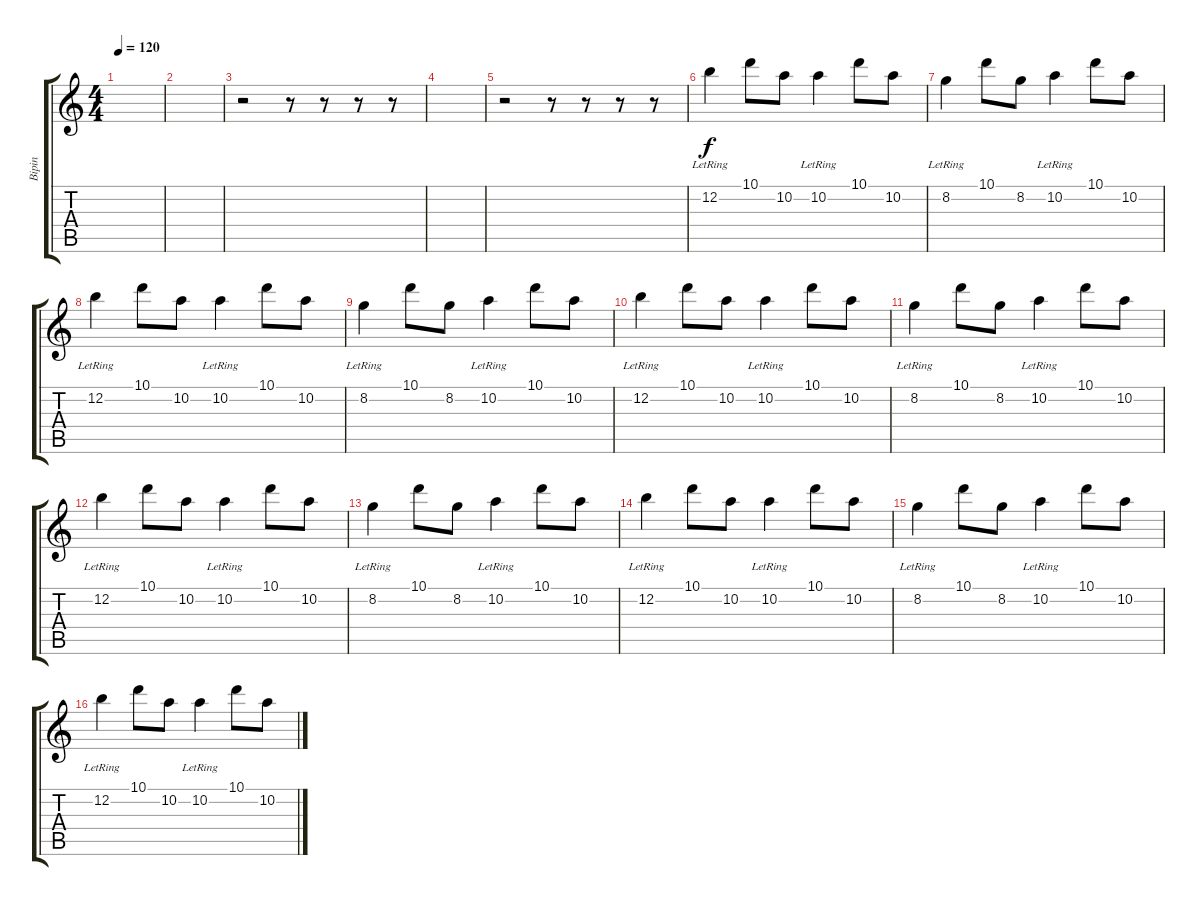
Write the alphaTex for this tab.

\track ("Bipin" "Bipin") {instrument acousticguitarsteel}
\staff {score tabs}
\tuning (E4 B3 G3 D3 A2 E2) {hide}
\ts (4 4)
\tempo 120
\clef g2
\ks c
|
|
r.2 r.8 r.8 r.8 r.8 |
|
r.2 r.8 r.8 r.8{volume 9 instrument acousticguitarnylon} r.8{volume 8} |
12.2{lr}.4 10.1.8 10.2.8 10.2{lr}.4 10.1.8 10.2.8 |
8.2{lr}.4 10.1.8 8.2.8 10.2{lr}.4 10.1.8 10.2.8 |
12.2{lr}.4 10.1.8 10.2.8 10.2{lr}.4 10.1.8 10.2.8 |
8.2{lr}.4 10.1.8 8.2.8 10.2{lr}.4 10.1.8 10.2.8 |
12.2{lr}.4 10.1.8 10.2.8 10.2{lr}.4 10.1.8 10.2.8 |
8.2{lr}.4 10.1.8 8.2.8 10.2{lr}.4 10.1.8 10.2.8 |
12.2{lr}.4 10.1.8 10.2.8 10.2{lr}.4 10.1.8 10.2.8 |
8.2{lr}.4 10.1.8 8.2.8 10.2{lr}.4 10.1.8 10.2.8 |
12.2{lr}.4 10.1.8 10.2.8 10.2{lr}.4 10.1.8 10.2.8 |
8.2{lr}.4 10.1.8 8.2.8 10.2{lr}.4 10.1.8 10.2.8 |
12.2{lr}.4 10.1.8 10.2.8 10.2{lr}.4 10.1.8 10.2.8
